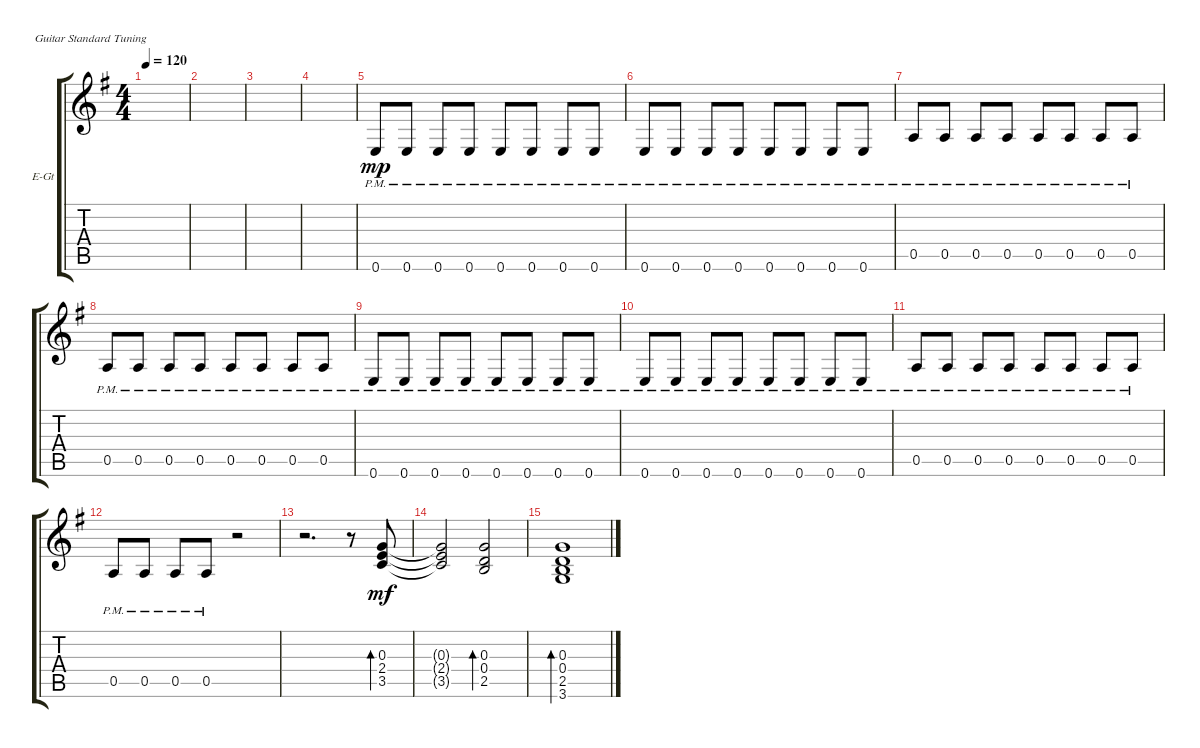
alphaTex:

\defaultSystemsLayout 4
\bracketExtendMode groupsimilarinstruments
\firstSystemTrackNameOrientation horizontal
\otherSystemsTrackNameOrientation horizontal
\track ("Electric Guitar" "E-Gt") {instrument distortionguitar}
\staff {score tabs}
\tuning (E4 B3 G3 D3 A2 E2)
\ts (4 4)
\tempo 120
\clef g2
\ks eminor
|
|
|
|
0.6{pm}.8{dy mp} 0.6{pm}.8 0.6{pm}.8 0.6{pm}.8 0.6{pm}.8 0.6{pm}.8 0.6{pm}.8 0.6{pm}.8 |
0.6{pm}.8 0.6{pm}.8 0.6{pm}.8 0.6{pm}.8 0.6{pm}.8 0.6{pm}.8 0.6{pm}.8 0.6{pm}.8 |
0.5{pm}.8 0.5{pm}.8 0.5{pm}.8 0.5{pm}.8 0.5{pm}.8 0.5{pm}.8 0.5{pm}.8 0.5{pm}.8 |
0.5{pm}.8 0.5{pm}.8 0.5{pm}.8 0.5{pm}.8 0.5{pm}.8 0.5{pm}.8 0.5{pm}.8 0.5{pm}.8 |
0.6{pm}.8 0.6{pm}.8 0.6{pm}.8 0.6{pm}.8 0.6{pm}.8 0.6{pm}.8 0.6{pm}.8 0.6{pm}.8 |
0.6{pm}.8 0.6{pm}.8 0.6{pm}.8 0.6{pm}.8 0.6{pm}.8 0.6{pm}.8 0.6{pm}.8 0.6{pm}.8 |
0.5{pm}.8 0.5{pm}.8 0.5{pm}.8 0.5{pm}.8 0.5{pm}.8 0.5{pm}.8 0.5{pm}.8 0.5{pm}.8 |
0.5{pm}.8 0.5{pm}.8 0.5{pm}.8 0.5{pm}.8 r.2 |
r.2{d} r.8 (3.5 2.4 0.3).8{bd 240 dy mf} |
(3.5{t} 2.4{t} 0.3{t}).2 (2.5 0.4 0.3).2{bd 147} |
(3.6 2.5 0.4 0.3).1{bd 101}
